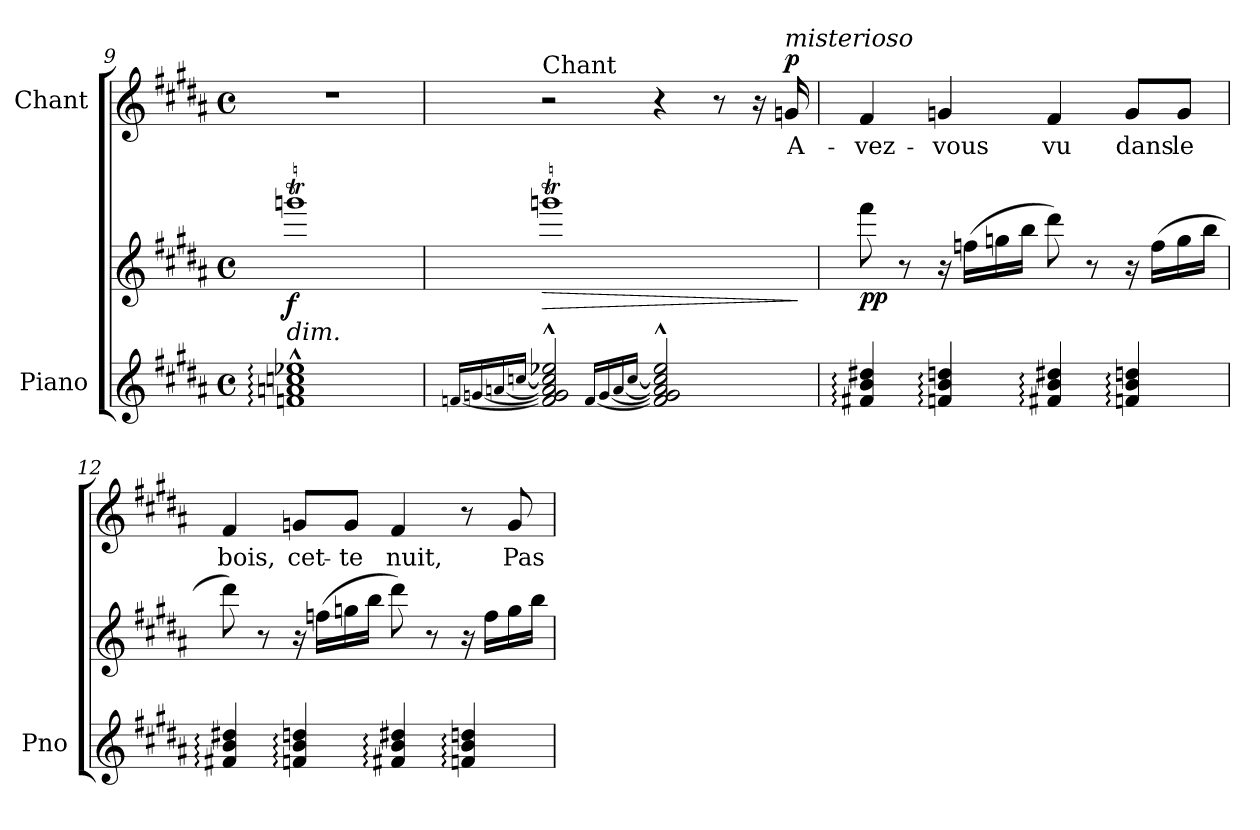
**kern	**kern	**dynam	**kern	**text	**dynam
*part2	*part2	*part2	*part1	*part1	*part1
*staff3	*staff2	*staff2/3	*staff1	*staff1	*staff1
*I"Piano	*	*	*I"Chant	*	*
*I'Pno	*	*	*	*	*
*clefG2	*clefG2	*	*clefG2	*	*
*k[f#c#g#d#a#]	*k[f#c#g#d#a#]	*	*k[f#c#g#d#a#]	*	*
*M4/4	*M4/4	*	*M4/4	*	*
*met(c)	*met(c)	*	*met(c)	*	*
=9	=9	=9	=9	=9	=9
!	!LO:TX:b:i:t=dim.	!	!	!	!
!	!	!LO:DY:b	!	!	!
1fn:^^ 1an:^^ 1ccn:^^ 1ee-X:^^	1gggnT	f	1r	.	.
!!LO:LB:g=z
=10	=10	=10	=10	=10	=10
[16qfn/LL	.	.	.	.	.
[16qgn/	.	.	.	.	.
[16qan/	.	.	.	.	.
[16qccn/JJ	.	.	.	.	.
!	!	!	!LO:TX:a:t=Chant	!	!
!	!	!LO:HP:b	!	!	!
2f/]^^ 2g/]^^ 2a/]^^ 2cc/]^^ 2ee-X/^^	1gggnT	>	2r	.	.
[16qf/LL	.	.	.	.	.
[16qg/	.	.	.	.	.
[16qa/	.	.	.	.	.
[16qcc/JJ	.	.	.	.	.
2f/]^^ 2g/]^^ 2a/]^^ 2cc/]^^ 2ee-/^^	.	.	4r	.	.
.	.	.	8r	.	.
.	.	.	16r	.	.
!	!	!	!LO:TX:a:i:t=misterioso	!	!
!	!	!	!	!LO:LY:b	!LO:DY:a
.	.	.	16gn/	A-	p
.	.	]	.	.	.
=11	=11	=11	=11	=11	=11
!	!	!LO:DY:b	!	!LO:LY:b	!
4f#X/: 4b/: 4dd#X/:	8fff#\	pp	4f#/	-vez-	.
.	8r	.	.	.	.
!	!	!	!	!LO:LY:b	!
4fn/: 4b/: 4ddn/:	16r	.	4gn/	-vous	.
.	(>16ffn\LL	.	.	.	.
.	16ggn\	.	.	.	.
.	16bb\JJ	.	.	.	.
!	!	!	!	!LO:LY:b	!
4f#X/: 4b/: 4dd#X/:	8ddd#\)	.	4f#/	vu	.
.	8r	.	.	.	.
!	!	!	!	!LO:LY:b	!
4fn/: 4b/: 4ddn/:	16r	.	8g/L	dans	.
.	(>16ff\LL	.	.	.	.
!	!	!	!	!LO:LY:b	!
.	16gg\	.	8g/J	le	.
.	16bb\JJ	.	.	.	.
=12	=12	=12	=12	=12	=12
!	!	!	!	!LO:LY:b	!
4f#X/: 4b/: 4dd#X/:	8ddd#\)	.	4f#/	bois,	.
.	8r	.	.	.	.
!	!	!	!	!LO:LY:b	!
4fn/: 4b/: 4ddn/:	16r	.	8gn/L	cet-	.
.	(>16ffn\LL	.	.	.	.
!	!	!	!	!LO:LY:b	!
.	16ggn\	.	8g/J	-te	.
.	16bb\JJ	.	.	.	.
!	!	!	!	!LO:LY:b	!
4f#X/: 4b/: 4dd#X/:	8ddd#\)	.	4f#/	nuit,	.
.	8r	.	.	.	.
4fn/: 4b/: 4ddn/:	16r	.	8r	.	.
.	16ff\LL	.	.	.	.
!	!	!	!	!LO:LY:b	!
.	16gg\	.	8g/	Pas-	.
.	16bb\JJ	.	.	.	.
=	=	=	=	=	=
*-	*-	*-	*-	*-	*-
